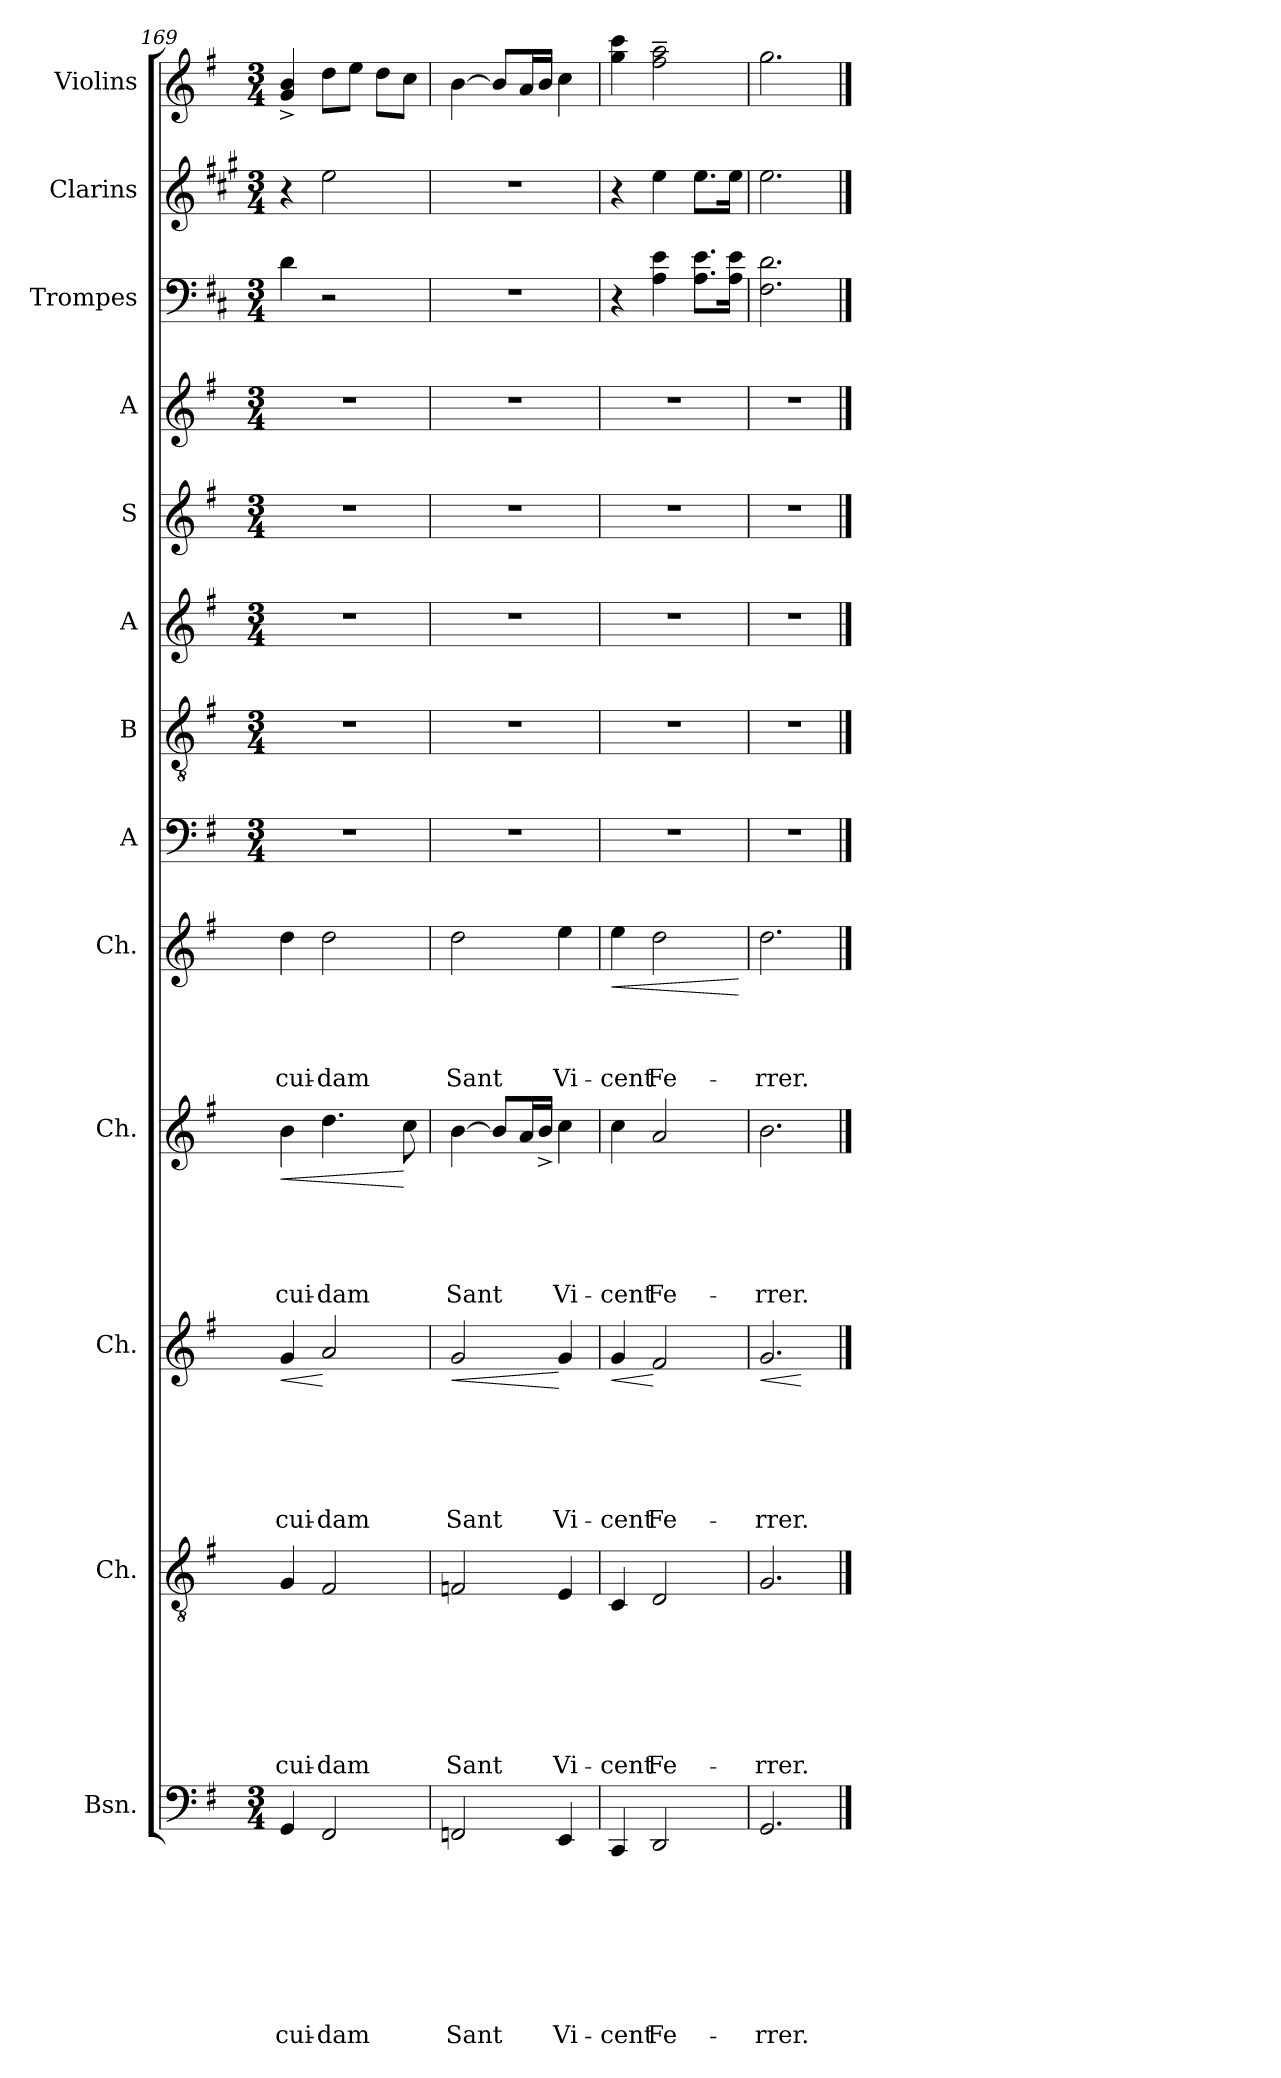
**kern	**text	**text	**text	**text	**text	**text	**text	**text	**kern	**text	**text	**text	**text	**text	**text	**text	**kern	**text	**text	**text	**text	**text	**text	**dynam	**kern	**text	**text	**text	**text	**text	**dynam	**kern	**text	**text	**text	**text	**dynam	**kern	**kern	**kern	**kern	**kern	**kern	**kern	**kern
*part13	*part13	*part13	*part13	*part13	*part13	*part13	*part13	*part13	*part12	*part12	*part12	*part12	*part12	*part12	*part12	*part12	*part11	*part11	*part11	*part11	*part11	*part11	*part11	*part11	*part10	*part10	*part10	*part10	*part10	*part10	*part10	*part9	*part9	*part9	*part9	*part9	*part9	*part8	*part7	*part6	*part5	*part4	*part3	*part2	*part1
*staff13	*staff13	*staff13	*staff13	*staff13	*staff13	*staff13	*staff13	*staff13	*staff12	*staff12	*staff12	*staff12	*staff12	*staff12	*staff12	*staff12	*staff11	*staff11	*staff11	*staff11	*staff11	*staff11	*staff11	*staff11	*staff10	*staff10	*staff10	*staff10	*staff10	*staff10	*staff10	*staff9	*staff9	*staff9	*staff9	*staff9	*staff9	*staff8	*staff7	*staff6	*staff5	*staff4	*staff3	*staff2	*staff1
*I"Bsn.	*	*	*	*	*	*	*	*	*I"Ch.	*	*	*	*	*	*	*	*I"Ch.	*	*	*	*	*	*	*	*I"Ch.	*	*	*	*	*	*	*I"Ch.	*	*	*	*	*	*I"A	*I"B	*I"A	*I"S	*I"A	*I"Trompes	*I"Clarins	*I"Violins
*I'Bsn.	*	*	*	*	*	*	*	*	*I'Ch	*	*	*	*	*	*	*	*I'Ch	*	*	*	*	*	*	*	*I'Ch	*	*	*	*	*	*	*I'Ch.	*	*	*	*	*	*	*	*	*	*	*I'T.	*I'Cl.	*I'Vln.
*clefF4	*	*	*	*	*	*	*	*	*clefGv2	*	*	*	*	*	*	*	*clefG2	*	*	*	*	*	*	*	*clefG2	*	*	*	*	*	*	*clefG2	*	*	*	*	*	*clefF4	*clefGv2	*clefG2	*clefG2	*clefG2	*clefF4	*clefG2	*clefG2
*	*	*	*	*	*	*	*	*	*	*	*	*	*	*	*	*	*	*	*	*	*	*	*	*	*	*	*	*	*	*	*	*	*	*	*	*	*	*	*	*	*	*	*ITrd4c7	*ITrd1c2	*
*k[f#]	*	*	*	*	*	*	*	*	*k[f#]	*	*	*	*	*	*	*	*k[f#]	*	*	*	*	*	*	*	*k[f#]	*	*	*	*	*	*	*k[f#]	*	*	*	*	*	*k[f#]	*k[f#]	*k[f#]	*k[f#]	*k[f#]	*k[f#]	*k[f#]	*k[f#]
*G:	*	*	*	*	*	*	*	*	*G:	*	*	*	*	*	*	*	*G:	*	*	*	*	*	*	*	*G:	*	*	*	*	*	*	*G:	*	*	*	*	*	*G:	*G:	*G:	*G:	*G:	*G:	*G:	*G:
*M3/4	*	*	*	*	*	*	*	*	*	*	*	*	*	*	*	*	*	*	*	*	*	*	*	*	*	*	*	*	*	*	*	*	*	*	*	*	*	*M3/4	*M3/4	*M3/4	*M3/4	*M3/4	*M3/4	*M3/4	*M3/4
=169	=169	=169	=169	=169	=169	=169	=169	=169	=169	=169	=169	=169	=169	=169	=169	=169	=169	=169	=169	=169	=169	=169	=169	=169	=169	=169	=169	=169	=169	=169	=169	=169	=169	=169	=169	=169	=169	=169	=169	=169	=169	=169	=169	=169	=169
!	!	!	!	!	!	!	!	!LO:LY:a	!	!	!	!	!	!	!	!LO:LY:a	!	!	!	!	!	!	!LO:LY:b	!LO:HP:b	!	!	!	!	!	!LO:LY:b	!LO:HP:b	!	!	!	!	!LO:LY:b	!	!	!	!	!	!	!	!	!
4GG/	.	.	.	.	.	.	.	cui-	4G/	.	.	.	.	.	.	cui-	4g/	.	.	.	.	.	cui-	<	4b\	.	.	.	.	cui-	<	4dd\	.	.	.	cui-	.	2.r	2.r	2.r	2.r	2.r	4G\	4r	4g/^< 4b/^<
!	!	!	!	!	!	!	!	!LO:LY:a	!	!	!	!	!	!	!	!LO:LY:a	!	!	!	!	!	!	!LO:LY:b	!	!	!	!	!	!	!LO:LY:b	!	!	!	!	!	!LO:LY:b	!	!	!	!	!	!	!	!	!
2FF#/	.	.	.	.	.	.	.	-dam	2F#/	.	.	.	.	.	.	-dam	2a/	.	.	.	.	.	-dam	[	4.dd\	.	.	.	.	-dam	.	2dd\	.	.	.	-dam	.	.	.	.	.	.	2r	2dd\	8dd\L
.	.	.	.	.	.	.	.	.	.	.	.	.	.	.	.	.	.	.	.	.	.	.	.	.	.	.	.	.	.	.	.	.	.	.	.	.	.	.	.	.	.	.	.	.	8ee\J
.	.	.	.	.	.	.	.	.	.	.	.	.	.	.	.	.	.	.	.	.	.	.	.	.	.	.	.	.	.	.	.	.	.	.	.	.	.	.	.	.	.	.	.	.	8dd\L
.	.	.	.	.	.	.	.	.	.	.	.	.	.	.	.	.	.	.	.	.	.	.	.	.	8cc\	.	.	.	.	.	[	.	.	.	.	.	.	.	.	.	.	.	.	.	8cc\J
=170	=170	=170	=170	=170	=170	=170	=170	=170	=170	=170	=170	=170	=170	=170	=170	=170	=170	=170	=170	=170	=170	=170	=170	=170	=170	=170	=170	=170	=170	=170	=170	=170	=170	=170	=170	=170	=170	=170	=170	=170	=170	=170	=170	=170	=170
!	!	!	!	!	!	!	!	!LO:LY:a	!	!	!	!	!	!	!	!LO:LY:a	!	!	!	!	!	!	!LO:LY:b	!LO:HP:b	!	!	!	!	!	!LO:LY:b	!	!	!	!	!	!LO:LY:b	!	!	!	!	!	!	!LO:N:vis=1	!LO:N:vis=1	!
2FFn/	.	.	.	.	.	.	.	Sant	2Fn/	.	.	.	.	.	.	Sant	2g/	.	.	.	.	.	Sant	<	[>4b\	.	.	.	.	Sant	.	2dd\	.	.	.	Sant	.	2.r	2.r	2.r	2.r	2.r	2.r	2.r	[>4b\
.	.	.	.	.	.	.	.	.	.	.	.	.	.	.	.	.	.	.	.	.	.	.	.	.	8b/L]	.	.	.	.	.	.	.	.	.	.	.	.	.	.	.	.	.	.	.	8b/L]
.	.	.	.	.	.	.	.	.	.	.	.	.	.	.	.	.	.	.	.	.	.	.	.	.	16a/L	.	.	.	.	.	.	.	.	.	.	.	.	.	.	.	.	.	.	.	16a/L
.	.	.	.	.	.	.	.	.	.	.	.	.	.	.	.	.	.	.	.	.	.	.	.	.	16b^</JJ	.	.	.	.	.	.	.	.	.	.	.	.	.	.	.	.	.	.	.	16b/JJ
!	!	!	!	!	!	!	!	!LO:LY:a	!	!	!	!	!	!	!	!LO:LY:a	!	!	!	!	!	!	!LO:LY:b	!	!	!	!	!	!	!LO:LY:b	!	!	!	!	!	!LO:LY:b	!	!	!	!	!	!	!	!	!
4EE/	.	.	.	.	.	.	.	Vi-	4E/	.	.	.	.	.	.	Vi-	4g/	.	.	.	.	.	Vi-	[	4cc\	.	.	.	.	Vi-	.	4ee\	.	.	.	Vi-	.	.	.	.	.	.	.	.	4cc\
=171	=171	=171	=171	=171	=171	=171	=171	=171	=171	=171	=171	=171	=171	=171	=171	=171	=171	=171	=171	=171	=171	=171	=171	=171	=171	=171	=171	=171	=171	=171	=171	=171	=171	=171	=171	=171	=171	=171	=171	=171	=171	=171	=171	=171	=171
!	!	!	!	!	!	!	!	!LO:LY:a	!	!	!	!	!	!	!	!LO:LY:a	!	!	!	!	!	!	!LO:LY:b	!LO:HP:b	!	!	!	!	!	!LO:LY:b	!	!	!	!	!	!LO:LY:b	!LO:HP:b	!	!	!	!	!	!	!	!
4CC/	.	.	.	.	.	.	.	-cent	4C/	.	.	.	.	.	.	-cent	4g/	.	.	.	.	.	-cent	<	4cc\	.	.	.	.	-cent	.	4ee\	.	.	.	-cent	<	2.r	2.r	2.r	2.r	2.r	4r	4r	4gg\ 4ccc\
!	!	!	!	!	!	!	!	!LO:LY:a	!	!	!	!	!	!	!	!LO:LY:a	!	!	!	!	!	!	!LO:LY:b	!	!	!	!	!	!	!LO:LY:b	!	!	!	!	!	!LO:LY:b	!	!	!	!	!	!	!	!	!
2DD/	.	.	.	.	.	.	.	Fe-	2D/	.	.	.	.	.	.	Fe-	2f#/	.	.	.	.	.	Fe-	[	2a/	.	.	.	.	Fe-	.	2dd\	.	.	.	Fe-	.	.	.	.	.	.	4D\ 4A\	4dd\	2ff#\~> 2aa\~>
.	.	.	.	.	.	.	.	.	.	.	.	.	.	.	.	.	.	.	.	.	.	.	.	.	.	.	.	.	.	.	.	.	.	.	.	.	.	.	.	.	.	.	8.D\ 8.A\L	8.dd\L	.
.	.	.	.	.	.	.	.	.	.	.	.	.	.	.	.	.	.	.	.	.	.	.	.	.	.	.	.	.	.	.	.	.	.	.	.	.	.	.	.	.	.	.	16D\ 16A\Jk	16dd\Jk	.
.	.	.	.	.	.	.	.	.	.	.	.	.	.	.	.	.	.	.	.	.	.	.	.	.	.	.	.	.	.	.	.	.	.	.	.	.	[	.	.	.	.	.	.	.	.
=172	=172	=172	=172	=172	=172	=172	=172	=172	=172	=172	=172	=172	=172	=172	=172	=172	=172	=172	=172	=172	=172	=172	=172	=172	=172	=172	=172	=172	=172	=172	=172	=172	=172	=172	=172	=172	=172	=172	=172	=172	=172	=172	=172	=172	=172
!	!	!	!	!	!	!	!	!LO:LY:a	!	!	!	!	!	!	!	!LO:LY:a	!	!	!	!	!	!	!LO:LY:b	!LO:HP:b	!	!	!	!	!	!LO:LY:b	!	!	!	!	!	!LO:LY:b	!	!	!	!	!	!	!	!	!
2.GG/	.	.	.	.	.	.	.	-rrer.	2.G/	.	.	.	.	.	.	-rrer.	2.g/	.	.	.	.	.	-rrer.	<	2.b\	.	.	.	.	-rrer.	.	2.dd\	.	.	.	-rrer.	.	2.r	2.r	2.r	2.r	2.r	2.BB\ 2.G\	2.dd\	2.gg\
.	.	.	.	.	.	.	.	.	.	.	.	.	.	.	.	.	.	.	.	.	.	.	.	[	.	.	.	.	.	.	.	.	.	.	.	.	.	.	.	.	.	.	.	.	.
==	==	==	==	==	==	==	==	==	==	==	==	==	==	==	==	==	==	==	==	==	==	==	==	==	==	==	==	==	==	==	==	==	==	==	==	==	==	==	==	==	==	==	==	==	==
*-	*-	*-	*-	*-	*-	*-	*-	*-	*-	*-	*-	*-	*-	*-	*-	*-	*-	*-	*-	*-	*-	*-	*-	*-	*-	*-	*-	*-	*-	*-	*-	*-	*-	*-	*-	*-	*-	*-	*-	*-	*-	*-	*-	*-	*-
